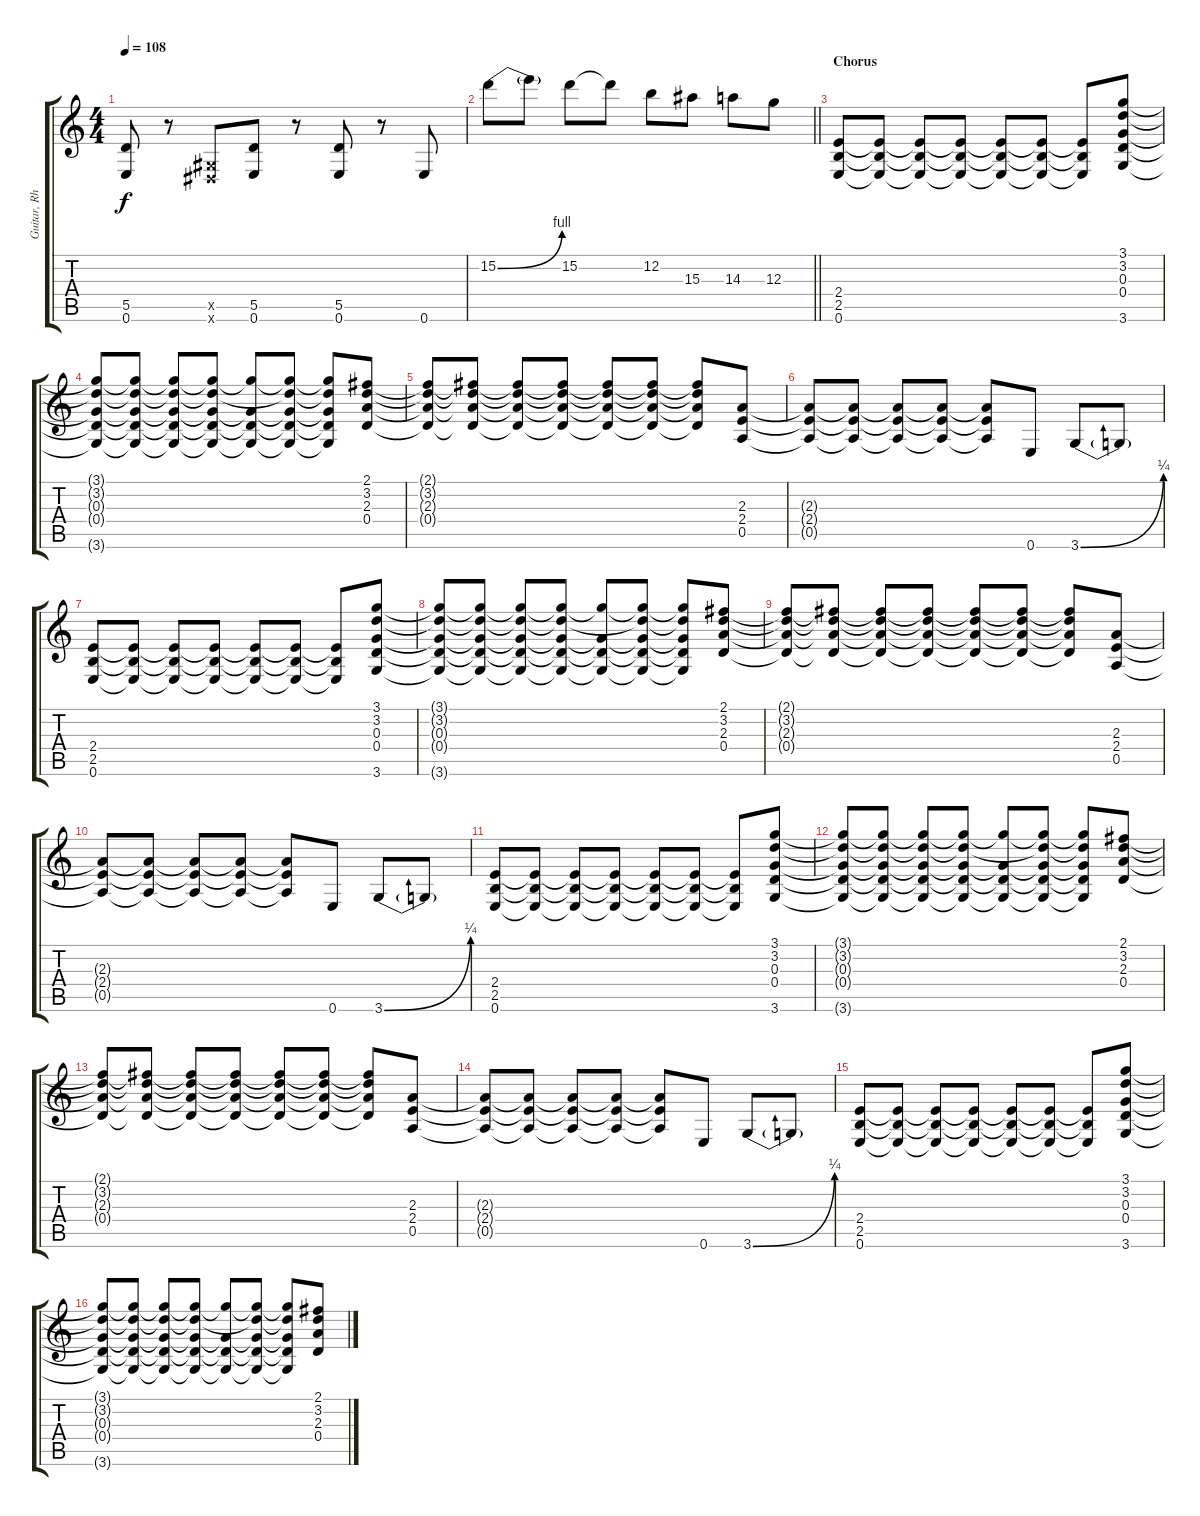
\track ("Guitar, Rhythm" "Guitar, Rh") {mute instrument distortionguitar}
\staff {score tabs}
\tuning (E4 B3 G3 D3 A2 E2) {hide}
\ts (4 4)
\tempo 108
\clef g2
\ks c
(5.5 0.6).8{dy f} r.8 (-1.5{x} -1.6{x}).8 (5.5 0.6).8 r.8 (5.5 0.6).8 r.8 0.6.8 |
\barLineRight lightlight
15.2{be (bend 0 0 60 4)}.8 15.2{t}.8 15.2.8 15.2{t}.8 12.2.8 15.3.8 14.3.8 12.3.8 |
\section ("" "Chorus")
(2.4 2.5 0.6).8 (2.4{t} 2.5{t} 0.6{t}).8 (2.4{t} 2.5{t} 0.6{t}).8 (2.4{t} 2.5{t} 0.6{t}).8 (2.4{t} 2.5{t} 0.6{t}).8 (2.4{t} 2.5{t} 0.6{t}).8 (2.4{t} 2.5{t} 0.6{t}).8 (3.1 3.2 0.3 0.4 3.6).8 |
(3.1{t} 3.2{t} 0.3{t} 0.4{t} 3.6{t}).8 (3.1{t} 3.2{t} 0.3{t} 0.4{t} 3.6{t}).8 (3.1{t} 3.2{t} 0.3{t} 0.4{t} 3.6{t}).8 (3.1{t} 3.2{t} 0.3{t} 0.4{t} 3.6{t}).8 (3.1{t} 0.3{t} 0.4{t} 3.6{t}).8 (3.1{t} 3.2{t} 0.3{t} 0.4{t} 3.6{t}).8 (3.1{t} 3.2{t} 0.3{t} 0.4{t} 3.6{t}).8 (2.1 3.2 2.3 0.4).8 |
(2.1{t} 3.2{t} 2.3{t} 0.4{t}).8 (2.1{t} 3.2{t} 2.3{t} 0.4{t}).8 (2.1{t} 3.2{t} 2.3{t} 0.4{t}).8 (2.1{t} 3.2{t} 2.3{t} 0.4{t}).8 (2.1{t} 3.2{t} 2.3{t} 0.4{t}).8 (2.1{t} 3.2{t} 2.3{t} 0.4{t}).8 (2.1{t} 3.2{t} 2.3{t} 0.4{t}).8 (2.3 2.4 0.5).8 |
(2.3{t} 2.4{t} 0.5{t}).8 (2.3{t} 2.4{t} 0.5{t}).8 (2.3{t} 2.4{t} 0.5{t}).8 (2.3{t} 2.4{t} 0.5{t}).8 (2.3{t} 2.4{t} 0.5{t}).8 0.6.8 3.6{be (bend 0 0 60 1)}.8 3.6{t}.8 |
(2.4 2.5 0.6).8 (2.4{t} 2.5{t} 0.6{t}).8 (2.4{t} 2.5{t} 0.6{t}).8 (2.4{t} 2.5{t} 0.6{t}).8 (2.4{t} 2.5{t} 0.6{t}).8 (2.4{t} 2.5{t} 0.6{t}).8 (2.4{t} 2.5{t} 0.6{t}).8 (3.1 3.2 0.3 0.4 3.6).8 |
(3.1{t} 3.2{t} 0.3{t} 0.4{t} 3.6{t}).8 (3.1{t} 3.2{t} 0.3{t} 0.4{t} 3.6{t}).8 (3.1{t} 3.2{t} 0.3{t} 0.4{t} 3.6{t}).8 (3.1{t} 3.2{t} 0.3{t} 0.4{t} 3.6{t}).8 (3.1{t} 0.3{t} 0.4{t} 3.6{t}).8 (3.1{t} 3.2{t} 0.3{t} 0.4{t} 3.6{t}).8 (3.1{t} 3.2{t} 0.3{t} 0.4{t} 3.6{t}).8 (2.1 3.2 2.3 0.4).8 |
(2.1{t} 3.2{t} 2.3{t} 0.4{t}).8 (2.1{t} 3.2{t} 2.3{t} 0.4{t}).8 (2.1{t} 3.2{t} 2.3{t} 0.4{t}).8 (2.1{t} 3.2{t} 2.3{t} 0.4{t}).8 (2.1{t} 3.2{t} 2.3{t} 0.4{t}).8 (2.1{t} 3.2{t} 2.3{t} 0.4{t}).8 (2.1{t} 3.2{t} 2.3{t} 0.4{t}).8 (2.3 2.4 0.5).8 |
(2.3{t} 2.4{t} 0.5{t}).8 (2.3{t} 2.4{t} 0.5{t}).8 (2.3{t} 2.4{t} 0.5{t}).8 (2.3{t} 2.4{t} 0.5{t}).8 (2.3{t} 2.4{t} 0.5{t}).8 0.6.8 3.6{be (bend 0 0 60 1)}.8 3.6{t}.8 |
(2.4 2.5 0.6).8 (2.4{t} 2.5{t} 0.6{t}).8 (2.4{t} 2.5{t} 0.6{t}).8 (2.4{t} 2.5{t} 0.6{t}).8 (2.4{t} 2.5{t} 0.6{t}).8 (2.4{t} 2.5{t} 0.6{t}).8 (2.4{t} 2.5{t} 0.6{t}).8 (3.1 3.2 0.3 0.4 3.6).8 |
(3.1{t} 3.2{t} 0.3{t} 0.4{t} 3.6{t}).8 (3.1{t} 3.2{t} 0.3{t} 0.4{t} 3.6{t}).8 (3.1{t} 3.2{t} 0.3{t} 0.4{t} 3.6{t}).8 (3.1{t} 3.2{t} 0.3{t} 0.4{t} 3.6{t}).8 (3.1{t} 0.3{t} 0.4{t} 3.6{t}).8 (3.1{t} 3.2{t} 0.3{t} 0.4{t} 3.6{t}).8 (3.1{t} 3.2{t} 0.3{t} 0.4{t} 3.6{t}).8 (2.1 3.2 2.3 0.4).8 |
(2.1{t} 3.2{t} 2.3{t} 0.4{t}).8 (2.1{t} 3.2{t} 2.3{t} 0.4{t}).8 (2.1{t} 3.2{t} 2.3{t} 0.4{t}).8 (2.1{t} 3.2{t} 2.3{t} 0.4{t}).8 (2.1{t} 3.2{t} 2.3{t} 0.4{t}).8 (2.1{t} 3.2{t} 2.3{t} 0.4{t}).8 (2.1{t} 3.2{t} 2.3{t} 0.4{t}).8 (2.3 2.4 0.5).8 |
(2.3{t} 2.4{t} 0.5{t}).8 (2.3{t} 2.4{t} 0.5{t}).8 (2.3{t} 2.4{t} 0.5{t}).8 (2.3{t} 2.4{t} 0.5{t}).8 (2.3{t} 2.4{t} 0.5{t}).8 0.6.8 3.6{be (bend 0 0 60 1)}.8 3.6{t}.8 |
(2.4 2.5 0.6).8 (2.4{t} 2.5{t} 0.6{t}).8 (2.4{t} 2.5{t} 0.6{t}).8 (2.4{t} 2.5{t} 0.6{t}).8 (2.4{t} 2.5{t} 0.6{t}).8 (2.4{t} 2.5{t} 0.6{t}).8 (2.4{t} 2.5{t} 0.6{t}).8 (3.1 3.2 0.3 0.4 3.6).8 |
(3.1{t} 3.2{t} 0.3{t} 0.4{t} 3.6{t}).8 (3.1{t} 3.2{t} 0.3{t} 0.4{t} 3.6{t}).8 (3.1{t} 3.2{t} 0.3{t} 0.4{t} 3.6{t}).8 (3.1{t} 3.2{t} 0.3{t} 0.4{t} 3.6{t}).8 (3.1{t} 0.3{t} 0.4{t} 3.6{t}).8 (3.1{t} 3.2{t} 0.3{t} 0.4{t} 3.6{t}).8 (3.1{t} 3.2{t} 0.3{t} 0.4{t} 3.6{t}).8 (2.1 3.2 2.3 0.4).8
